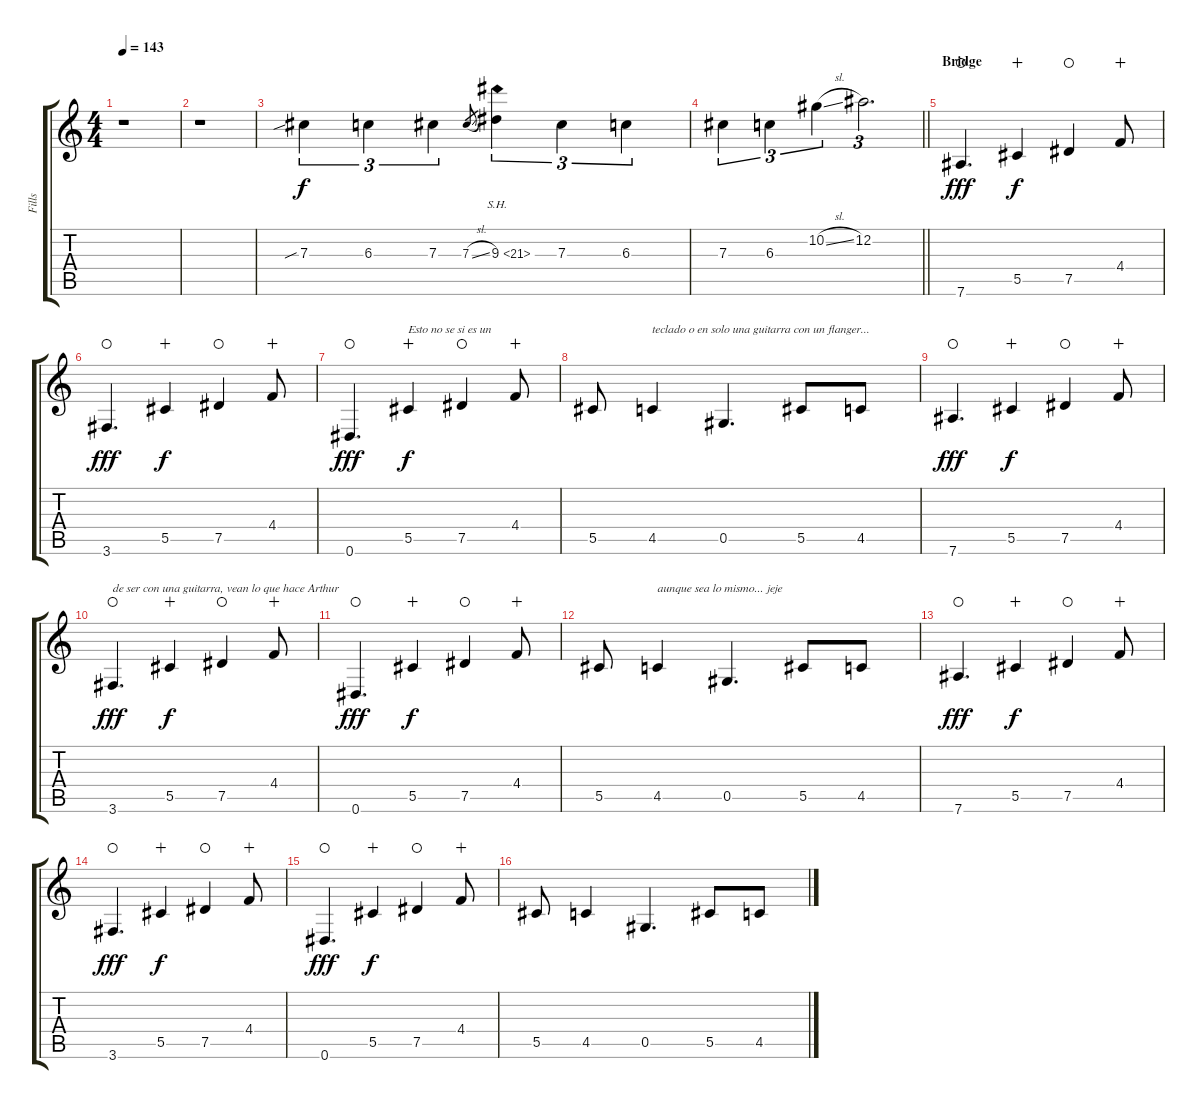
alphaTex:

\track ("Fills" "Fills") {instrument distortionguitar}
\staff {score tabs}
\tuning (Eb4 Bb3 Gb3 Db3 Ab2 Eb2) {hide}
\ts (4 4)
\tempo 143
\clef g2
\ks c
r.1{dy f} |
r.1 |
7.3{sib}.4{tu (3 2)} 6.3.4{tu (3 2)} 7.3.4{tu (3 2)} 7.3{sl}.8{gr} 9.3{sh 12}.4{tu (3 2)} 7.3.4{tu (3 2)} 6.3.4{tu (3 2)} |
\barLineRight lightlight
7.3.4{tu (3 2)} 6.3.4{tu (3 2)} 10.2{sl}.4{tu (3 2)} 12.2.2{d tu (3 2)} |
\section ("" "Bridge")
7.6.4{d dy fff instrument lead2sawtooth waho} 5.5.4{dy f wahc} 7.5.4{waho} 4.4.8{wahc} |
3.6.4{d dy fff waho} 5.5.4{dy f wahc} 7.5.4{waho} 4.4.8{wahc} |
0.6.4{d dy fff waho} 5.5.4{txt "Esto no se si es un" dy f wahc} 7.5.4{waho} 4.4.8{wahc} |
5.5.8 4.5.4{txt "teclado o en solo una guitarra con un flanger..."} 0.5.4{d} 5.5.8 4.5.8 |
7.6.4{d dy fff waho} 5.5.4{dy f wahc} 7.5.4{waho} 4.4.8{wahc} |
3.6.4{d txt "de ser con una guitarra, vean lo que hace Arthur" dy fff waho} 5.5.4{dy f wahc} 7.5.4{waho} 4.4.8{wahc} |
0.6.4{d dy fff waho} 5.5.4{dy f wahc} 7.5.4{waho} 4.4.8{wahc} |
5.5.8 4.5.4{txt "aunque sea lo mismo... jeje"} 0.5.4{d} 5.5.8 4.5.8 |
7.6.4{d dy fff waho} 5.5.4{dy f wahc} 7.5.4{waho} 4.4.8{wahc} |
3.6.4{d dy fff waho} 5.5.4{dy f wahc} 7.5.4{waho} 4.4.8{wahc} |
0.6.4{d dy fff waho} 5.5.4{dy f wahc} 7.5.4{waho} 4.4.8{wahc} |
5.5.8 4.5.4 0.5.4{d} 5.5.8 4.5.8
